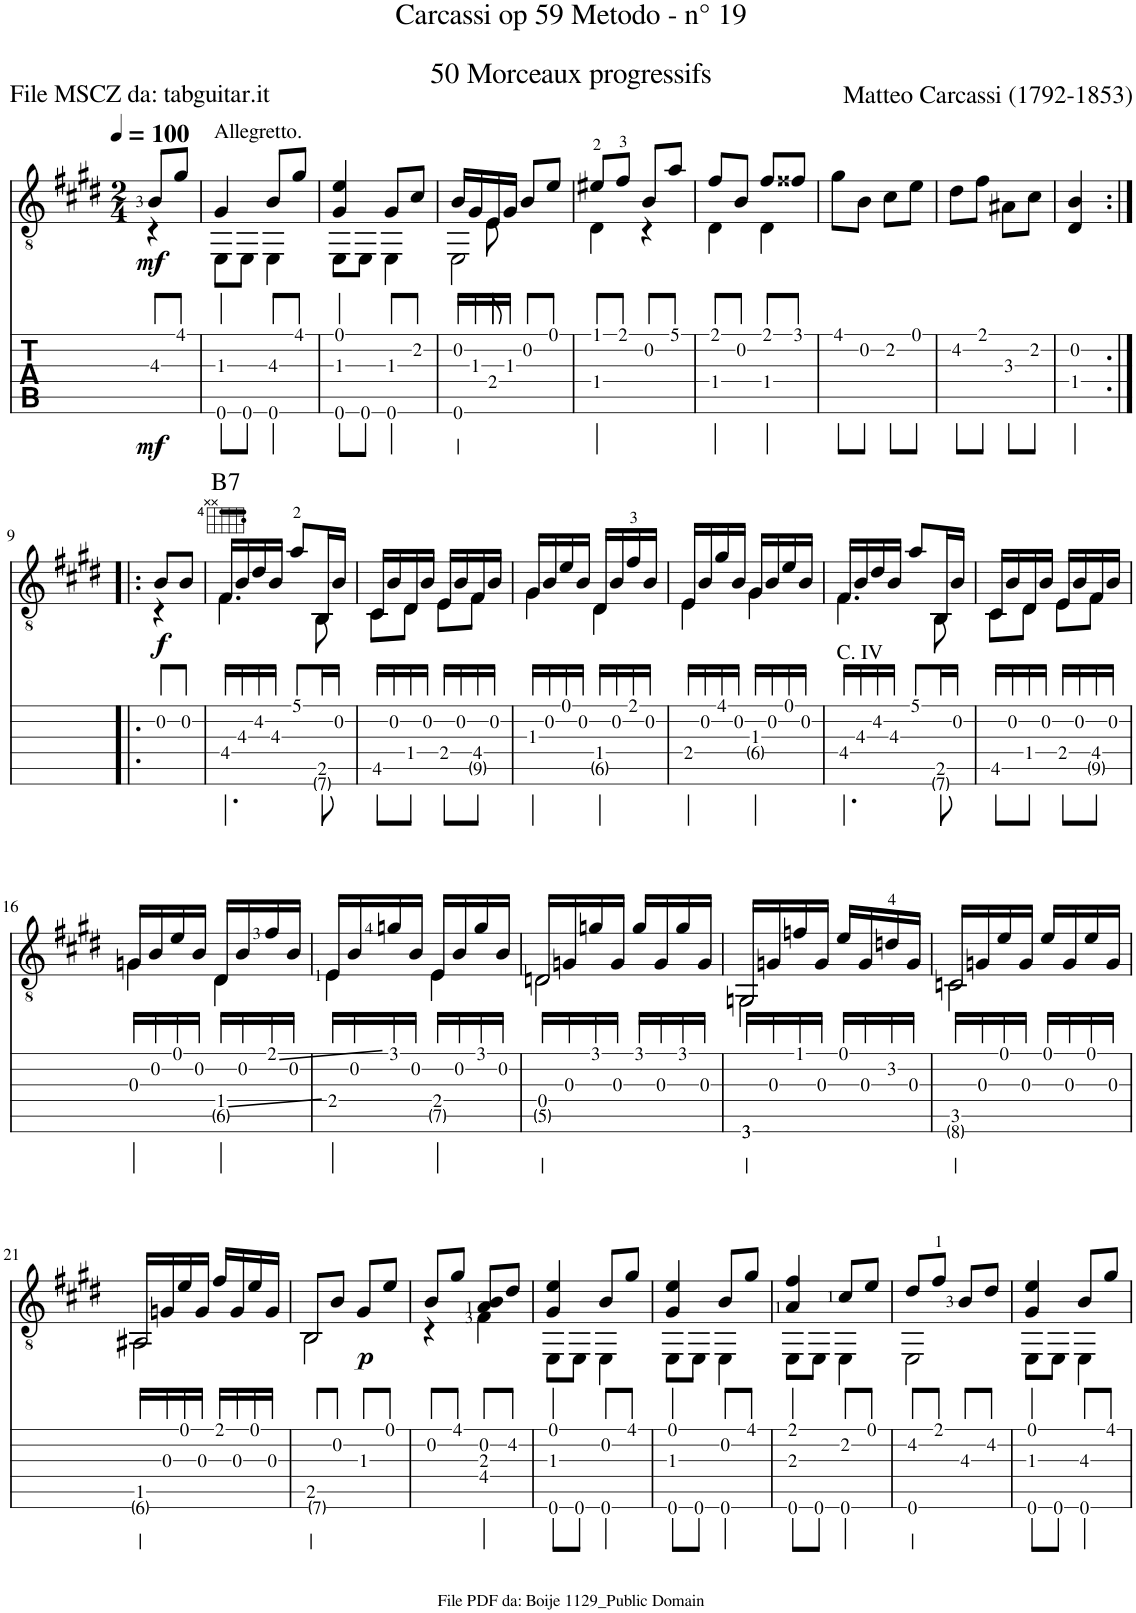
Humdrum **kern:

**kern	**dynam	**kern	**dynam	**harte
*part2	*part2	*part1	*part1	*part1
*staff2	*staff2	*staff1	*staff1	*
*I"Chitarra classica (Intavolatura)	*	*I"Guitar	*	*
*stria6	*	*	*	*
*	*	*clefGv2	*	*
*k[f#c#g#d#]	*	*k[f#c#g#d#]	*	*
*M2/4	*	*M2/4	*	*
*MM100	*	*MM100	*	*
=	=	=	=	=
*^	*	*^	*	*
!	!	!LO:DY:b	!	!	!LO:DY:b	!
8B/L	4r	mf	8B/L	4r	mf	.
8g#/J	.	.	8g#/J	.	.	.
=1	=1	=1	=1	=1	=1	=1
!	!	!	!LO:TX:a:t=Allegretto.	!	!	!
4G#/	8EE\L	.	4G#/	8EE\L	.	.
.	8EE\J	.	.	8EE\J	.	.
8B/L	4EE\	.	8B/L	4EE\	.	.
8g#/J	.	.	8g#/J	.	.	.
=2	=2	=2	=2	=2	=2	=2
4G#/ 4e/	8EE\L	.	4G#/ 4e/	8EE\L	.	.
.	8EE\J	.	.	8EE\J	.	.
8G#/L	4EE\	.	8G#/L	4EE\	.	.
8c#/J	.	.	8c#/J	.	.	.
=3	=3	=3	=3	=3	=3	=3
*	*^	*	*	*^	*	*
16B/LL	2EE\	8ryy	.	16B/LL	2EE\	8ryy	.	.
16G#/	.	.	.	16G#/	.	.	.	.
16E/	.	8E/	.	16E/	.	8E\	.	.
16G#/JJ	.	.	.	16G#/JJ	.	.	.	.
8B/L	.	4ryy	.	8B/L	.	4ryy	.	.
8e/J	.	.	.	8e/J	.	.	.	.
*	*v	*v	*	*	*	*	*	*
*	*	*	*	*v	*v	*	*
=4	=4	=4	=4	=4	=4	=4
8e#X/L	4D#\	.	8e#X/L	4D#\	.	.
8f#/J	.	.	8f#/J	.	.	.
8B/L	4r	.	8B/L	4r	.	.
8a/J	.	.	8a/J	.	.	.
=5	=5	=5	=5	=5	=5	=5
8f#/L	4D#\	.	8f#/L	4D#\	.	.
8B/J	.	.	8B/J	.	.	.
8f#/L	4D#\	.	8f#/L	4D#\	.	.
8f##X/J	.	.	8f##X/J	.	.	.
*v	*v	*	*	*	*	*
*	*	*v	*v	*	*
=6	=6	=6	=6	=6
8g#\L	.	8g#\L	.	.
8B\J	.	8B\J	.	.
8c#\L	.	8c#\L	.	.
8e\J	.	8e\J	.	.
=7	=7	=7	=7	=7
8d#\L	.	8d#\L	.	.
8f#\J	.	8f#\J	.	.
8A#X\L	.	8A#X\L	.	.
8c#\J	.	8c#\J	.	.
=8	=8	=8	=8	=8
4D#\ 4B\	.	4D#/ 4B/	.	.
!!LO:LB:g=z
=9:|!|:	=9:|!|:	=9:|!|:	=9:|!|:	=9:|!|:
*^	*	*^	*	*
!	!	!	!	!	!LO:DY:b	!
8B/L	4r	.	8B/L	4r	f	.
8B/J	.	.	8B/J	.	.	.
=10	=10	=10	=10	=10	=10	=10
!	!	!	!	!	!	!LO:H:kt=7
16F#/LL	4.F#\	.	16F#/LL	4.F#\	.	B:7
16B/	.	.	16B/	.	.	.
16d#/	.	.	16d#/	.	.	.
16B/JJ	.	.	16B/JJ	.	.	.
8a/L	.	.	8a/L	.	.	.
16BB/L	8BB\	.	16BB/L	8BB\	.	.
16B/JJ	.	.	16B/JJ	.	.	.
=11	=11	=11	=11	=11	=11	=11
16C#/LL	8C#\L	.	16C#/LL	8C#\L	.	.
16B/	.	.	16B/	.	.	.
16D#/	8D#\J	.	16D#/	8D#\J	.	.
16B/JJ	.	.	16B/JJ	.	.	.
16E/LL	8E\L	.	16E/LL	8E\L	.	.
16B/	.	.	16B/	.	.	.
16F#/	8F#\J	.	16F#/	8F#\J	.	.
16B/JJ	.	.	16B/JJ	.	.	.
=12	=12	=12	=12	=12	=12	=12
16G#/LL	4G#\	.	16G#/LL	4G#\	.	.
16B/	.	.	16B/	.	.	.
16e/	.	.	16e/	.	.	.
16B/JJ	.	.	16B/JJ	.	.	.
16D#/LL	4D#\	.	16D#/LL	4D#\	.	.
16B/	.	.	16B/	.	.	.
16f#/	.	.	16f#/	.	.	.
16B/JJ	.	.	16B/JJ	.	.	.
=13	=13	=13	=13	=13	=13	=13
16E/LL	4E\	.	16E/LL	4E\	.	.
16B/	.	.	16B/	.	.	.
16g#/	.	.	16g#/	.	.	.
16B/JJ	.	.	16B/JJ	.	.	.
16G#/LL	4G#\	.	16G#/LL	4G#\	.	.
16B/	.	.	16B/	.	.	.
16e/	.	.	16e/	.	.	.
16B/JJ	.	.	16B/JJ	.	.	.
=14	=14	=14	=14	=14	=14	=14
!LO:TX:a:t=C. IV	!	!	!	!	!	!
16F#/LL	4.F#\	.	16F#/LL	4.F#\	.	.
16B/	.	.	16B/	.	.	.
16d#/	.	.	16d#/	.	.	.
16B/JJ	.	.	16B/JJ	.	.	.
8a/L	.	.	8a/L	.	.	.
16BB/L	8BB\	.	16BB/L	8BB\	.	.
16B/JJ	.	.	16B/JJ	.	.	.
=15	=15	=15	=15	=15	=15	=15
16C#/LL	8C#\L	.	16C#/LL	8C#\L	.	.
16B/	.	.	16B/	.	.	.
16D#/	8D#\J	.	16D#/	8D#\J	.	.
16B/JJ	.	.	16B/JJ	.	.	.
16E/LL	8E\L	.	16E/LL	8E\L	.	.
16B/	.	.	16B/	.	.	.
16F#/	8F#\J	.	16F#/	8F#\J	.	.
16B/JJ	.	.	16B/JJ	.	.	.
!!LO:LB:g=z	!!
=16	=16	=16	=16	=16	=16	=16
16Gn/LL	4G\	.	16Gn/LL	4G\	.	.
16B/	.	.	16B/	.	.	.
16e/	.	.	16e/	.	.	.
16B/JJ	.	.	16B/JJ	.	.	.
16D#/LL	4D#\	.	16D#/LL	4D#\	.	.
16B/	.	.	16B/	.	.	.
16f#/	.	.	16f#/	.	.	.
16B/JJ	.	.	16B/JJ	.	.	.
=17	=17	=17	=17	=17	=17	=17
16E/LL	4E\	.	16E/LL	4E\	.	.
16B/	.	.	16B/	.	.	.
16gn/	.	.	16gn/	.	.	.
16B/JJ	.	.	16B/JJ	.	.	.
16E/LL	4E\	.	16E/LL	4E\	.	.
16B/	.	.	16B/	.	.	.
16g/	.	.	16g/	.	.	.
16B/JJ	.	.	16B/JJ	.	.	.
=18	=18	=18	=18	=18	=18	=18
!LO:N:head=open	!	!	!LO:N:head=open	!	!	!
16Dn/LL	2D\	.	16Dn/LL	2D\	.	.
16Gn/	.	.	16Gn/	.	.	.
16gn/	.	.	16gn/	.	.	.
16G/JJ	.	.	16G/JJ	.	.	.
16g/LL	.	.	16g/LL	.	.	.
16G/	.	.	16G/	.	.	.
16g/	.	.	16g/	.	.	.
16G/JJ	.	.	16G/JJ	.	.	.
=19	=19	=19	=19	=19	=19	=19
!LO:N:head=open	!	!	!LO:N:head=open	!	!	!
16GGn/LL	2GG\	.	16GGn/LL	2GG\	.	.
16Gn/	.	.	16Gn/	.	.	.
16fn/	.	.	16fn/	.	.	.
16G/JJ	.	.	16G/JJ	.	.	.
16e/LL	.	.	16e/LL	.	.	.
16G/	.	.	16G/	.	.	.
16dn/	.	.	16dn/	.	.	.
16G/JJ	.	.	16G/JJ	.	.	.
=20	=20	=20	=20	=20	=20	=20
!LO:N:head=open	!	!	!LO:N:head=open	!	!	!
16Cn/LL	2C\	.	16Cn/LL	2C\	.	.
16Gn/	.	.	16Gn/	.	.	.
16e/	.	.	16e/	.	.	.
16G/JJ	.	.	16G/JJ	.	.	.
16e/LL	.	.	16e/LL	.	.	.
16G/	.	.	16G/	.	.	.
16e/	.	.	16e/	.	.	.
16G/JJ	.	.	16G/JJ	.	.	.
!!LO:LB:g=z	!!
=21	=21	=21	=21	=21	=21	=21
!LO:N:head=open	!	!	!LO:N:head=open	!	!	!
16AA#X/LL	2AA#\	.	16AA#X/LL	2AA#\	.	.
16Gn/	.	.	16Gn/	.	.	.
16e/	.	.	16e/	.	.	.
16G/JJ	.	.	16G/JJ	.	.	.
16f#/LL	.	.	16f#/LL	.	.	.
16G/	.	.	16G/	.	.	.
16e/	.	.	16e/	.	.	.
16G/JJ	.	.	16G/JJ	.	.	.
=22	=22	=22	=22	=22	=22	=22
!LO:N:head=open	!	!	!LO:N:head=open	!	!	!
8BB/L	2BB\	.	8BB/L	2BB\	.	.
8B/J	.	.	8B/J	.	.	.
!	!	!	!	!	!LO:DY:b	!
8G#/L	.	.	8G#/L	.	p	.
8e/J	.	.	8e/J	.	.	.
=23	=23	=23	=23	=23	=23	=23
8B/L	4r	.	8B/L	4r	.	.
8g#/J	.	.	8g#/J	.	.	.
8A/ 8B/L	4F#\	.	8A/ 8B/L	4F#\	.	.
8d#/J	.	.	8d#/J	.	.	.
=24	=24	=24	=24	=24	=24	=24
4G#/ 4e/	8EE\L	.	4G#/ 4e/	8EE\L	.	.
.	8EE\J	.	.	8EE\J	.	.
8B/L	4EE\	.	8B/L	4EE\	.	.
8g#/J	.	.	8g#/J	.	.	.
=25	=25	=25	=25	=25	=25	=25
4G#/ 4e/	8EE\L	.	4G#/ 4e/	8EE\L	.	.
.	8EE\J	.	.	8EE\J	.	.
8B/L	4EE\	.	8B/L	4EE\	.	.
8g#/J	.	.	8g#/J	.	.	.
=26	=26	=26	=26	=26	=26	=26
4A/ 4f#/	8EE\L	.	4A/ 4f#/	8EE\L	.	.
.	8EE\J	.	.	8EE\J	.	.
8c#/L	4EE\	.	8c#/L	4EE\	.	.
8e/J	.	.	8e/J	.	.	.
=27	=27	=27	=27	=27	=27	=27
8d#/L	2EE\	.	8d#/L	2EE\	.	.
8f#/J	.	.	8f#/J	.	.	.
8B/L	.	.	8B/L	.	.	.
8d#/J	.	.	8d#/J	.	.	.
=28	=28	=28	=28	=28	=28	=28
4G#/ 4e/	8EE\L	.	4G#/ 4e/	8EE\L	.	.
.	8EE\J	.	.	8EE\J	.	.
8B/L	4EE\	.	8B/L	4EE\	.	.
8g#/J	.	.	8g#/J	.	.	.
*v	*v	*	*	*	*	*
*	*	*v	*v	*	*
=	=	=	=	=
*-	*-	*-	*-	*-
